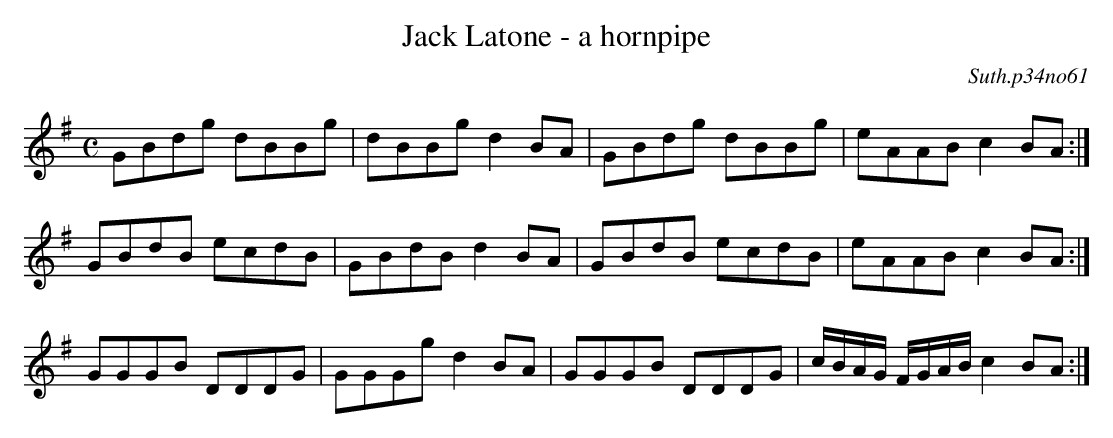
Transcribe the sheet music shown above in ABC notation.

X:1
T:Jack Latone - a hornpipe
C:Suth.p34no61
M:C
L:1/8
K:G
GBdg dBBg|dBBg d2BA|GBdg dBBg|eAAB c2BA:|
GBdB ecdB|GBdB d2BA|GBdB ecdB|eAAB c2BA:|
GGGB DDDG|GGGg d2BA|GGGB DDDG|c/B/A/G/ F/G/A/B/ c2BA:|
